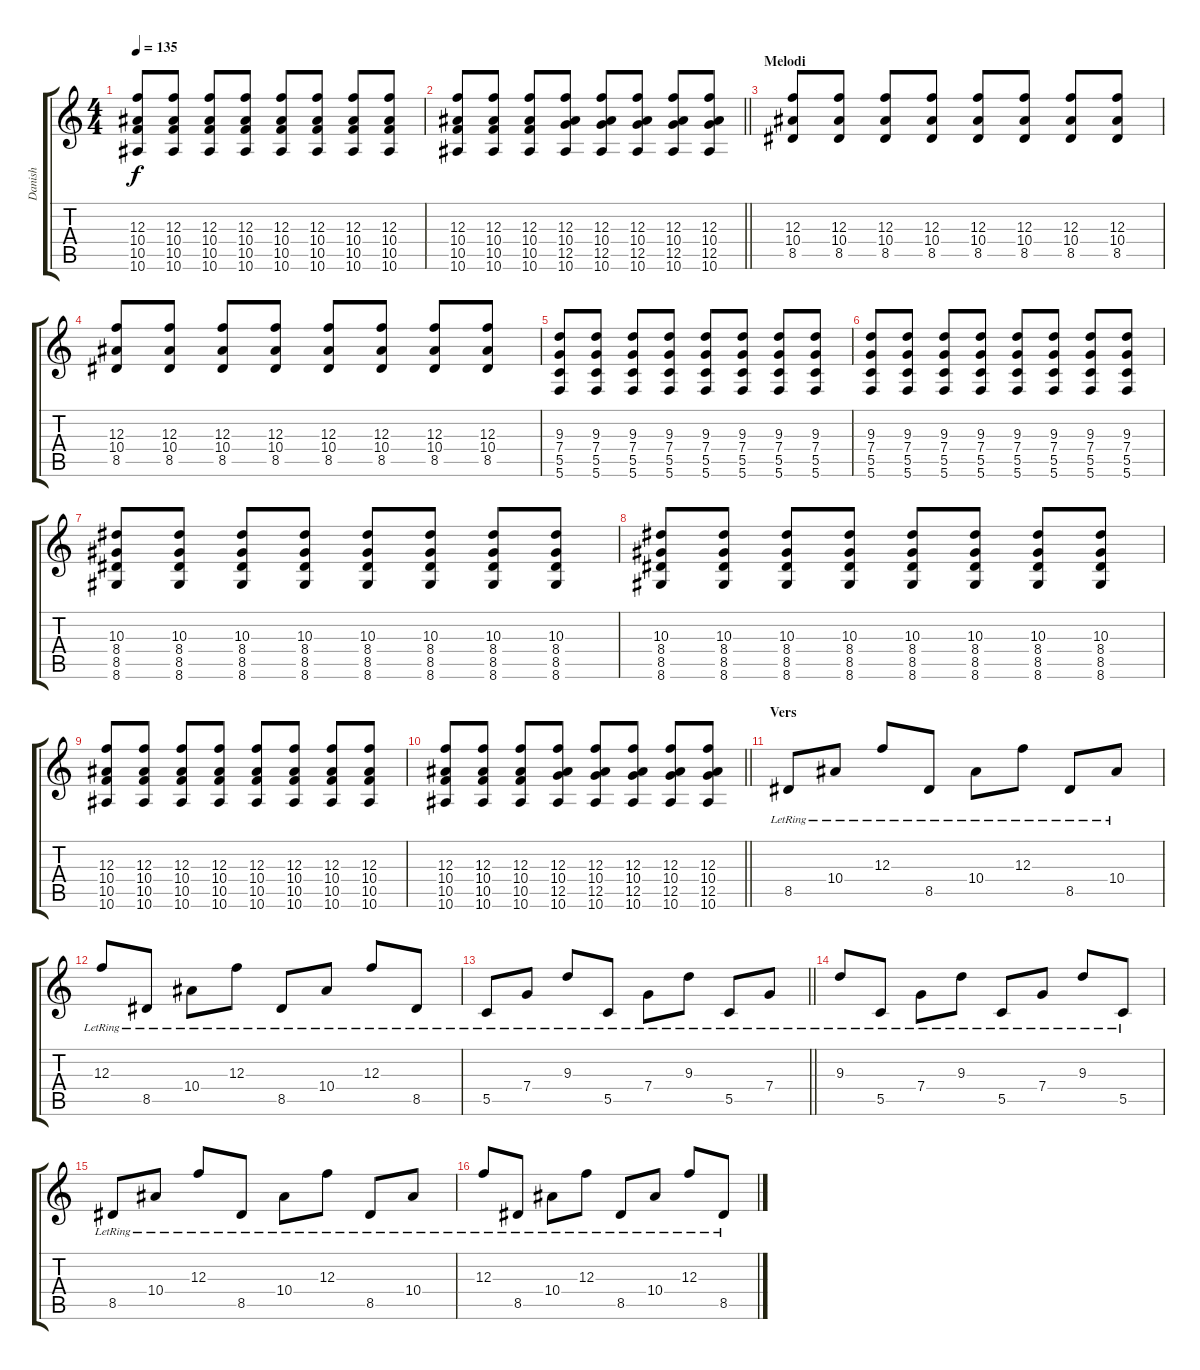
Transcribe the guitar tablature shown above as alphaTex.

\track ("Danish" "Danish") {instrument distortionguitar}
\staff {score tabs}
\tuning (D4 A3 F3 C3 G2 C2) {hide}
\ts (4 4)
\tempo 135
\clef g2
\ks c
(12.3 10.4 10.5 10.6).8{dy f} (12.3 10.4 10.5 10.6).8 (12.3 10.4 10.5 10.6).8 (12.3 10.4 10.5 10.6).8 (12.3 10.4 10.5 10.6).8 (12.3 10.4 10.5 10.6).8 (12.3 10.4 10.5 10.6).8 (12.3 10.4 10.5 10.6).8 |
\barLineRight lightlight
(12.3 10.4 10.5 10.6).8 (12.3 10.4 10.5 10.6).8 (12.3 10.4 10.5 10.6).8 (12.3 10.4 12.5 10.6).8 (12.3 10.4 12.5 10.6).8 (12.3 10.4 12.5 10.6).8 (12.3 10.4 12.5 10.6).8 (12.3 10.4 12.5 10.6).8 |
\section ("" "Melodi")
(12.3 10.4 8.5).8 (12.3 10.4 8.5).8 (12.3 10.4 8.5).8 (12.3 10.4 8.5).8 (12.3 10.4 8.5).8 (12.3 10.4 8.5).8 (12.3 10.4 8.5).8 (12.3 10.4 8.5).8 |
(12.3 10.4 8.5).8 (12.3 10.4 8.5).8 (12.3 10.4 8.5).8 (12.3 10.4 8.5).8 (12.3 10.4 8.5).8 (12.3 10.4 8.5).8 (12.3 10.4 8.5).8 (12.3 10.4 8.5).8 |
(9.3 7.4 5.5 5.6).8 (9.3 7.4 5.5 5.6).8 (9.3 7.4 5.5 5.6).8 (9.3 7.4 5.5 5.6).8 (9.3 7.4 5.5 5.6).8 (9.3 7.4 5.5 5.6).8 (9.3 7.4 5.5 5.6).8 (9.3 7.4 5.5 5.6).8 |
(9.3 7.4 5.5 5.6).8 (9.3 7.4 5.5 5.6).8 (9.3 7.4 5.5 5.6).8 (9.3 7.4 5.5 5.6).8 (9.3 7.4 5.5 5.6).8 (9.3 7.4 5.5 5.6).8 (9.3 7.4 5.5 5.6).8 (9.3 7.4 5.5 5.6).8 |
(10.3 8.4 8.5 8.6).8 (10.3 8.4 8.5 8.6).8 (10.3 8.4 8.5 8.6).8 (10.3 8.4 8.5 8.6).8 (10.3 8.4 8.5 8.6).8 (10.3 8.4 8.5 8.6).8 (10.3 8.4 8.5 8.6).8 (10.3 8.4 8.5 8.6).8 |
(10.3 8.4 8.5 8.6).8 (10.3 8.4 8.5 8.6).8 (10.3 8.4 8.5 8.6).8 (10.3 8.4 8.5 8.6).8 (10.3 8.4 8.5 8.6).8 (10.3 8.4 8.5 8.6).8 (10.3 8.4 8.5 8.6).8 (10.3 8.4 8.5 8.6).8 |
(12.3 10.4 10.5 10.6).8 (12.3 10.4 10.5 10.6).8 (12.3 10.4 10.5 10.6).8 (12.3 10.4 10.5 10.6).8 (12.3 10.4 10.5 10.6).8 (12.3 10.4 10.5 10.6).8 (12.3 10.4 10.5 10.6).8 (12.3 10.4 10.5 10.6).8 |
\barLineRight lightlight
(12.3 10.4 10.5 10.6).8 (12.3 10.4 10.5 10.6).8 (12.3 10.4 10.5 10.6).8 (12.3 10.4 12.5 10.6).8 (12.3 10.4 12.5 10.6).8 (12.3 10.4 12.5 10.6).8 (12.3 10.4 12.5 10.6).8 (12.3 10.4 12.5 10.6).8 |
\section ("" "Vers")
8.5{lr}.8 10.4{lr}.8 12.3{lr}.8 8.5{lr}.8 10.4{lr}.8 12.3{lr}.8 8.5{lr}.8 10.4{lr}.8 |
12.3{lr}.8 8.5{lr}.8 10.4{lr}.8 12.3{lr}.8 8.5{lr}.8 10.4{lr}.8 12.3{lr}.8 8.5{lr}.8 |
\barLineRight lightlight
5.5{lr}.8 7.4{lr}.8 9.3{lr}.8 5.5{lr}.8 7.4{lr}.8 9.3{lr}.8 5.5{lr}.8 7.4{lr}.8 |
\section ("" "")
9.3{lr}.8 5.5{lr}.8 7.4{lr}.8 9.3{lr}.8 5.5{lr}.8 7.4{lr}.8 9.3{lr}.8 5.5{lr}.8 |
8.5{lr}.8 10.4{lr}.8 12.3{lr}.8 8.5{lr}.8 10.4{lr}.8 12.3{lr}.8 8.5{lr}.8 10.4{lr}.8 |
12.3{lr}.8 8.5{lr}.8 10.4{lr}.8 12.3{lr}.8 8.5{lr}.8 10.4{lr}.8 12.3{lr}.8 8.5{lr}.8
